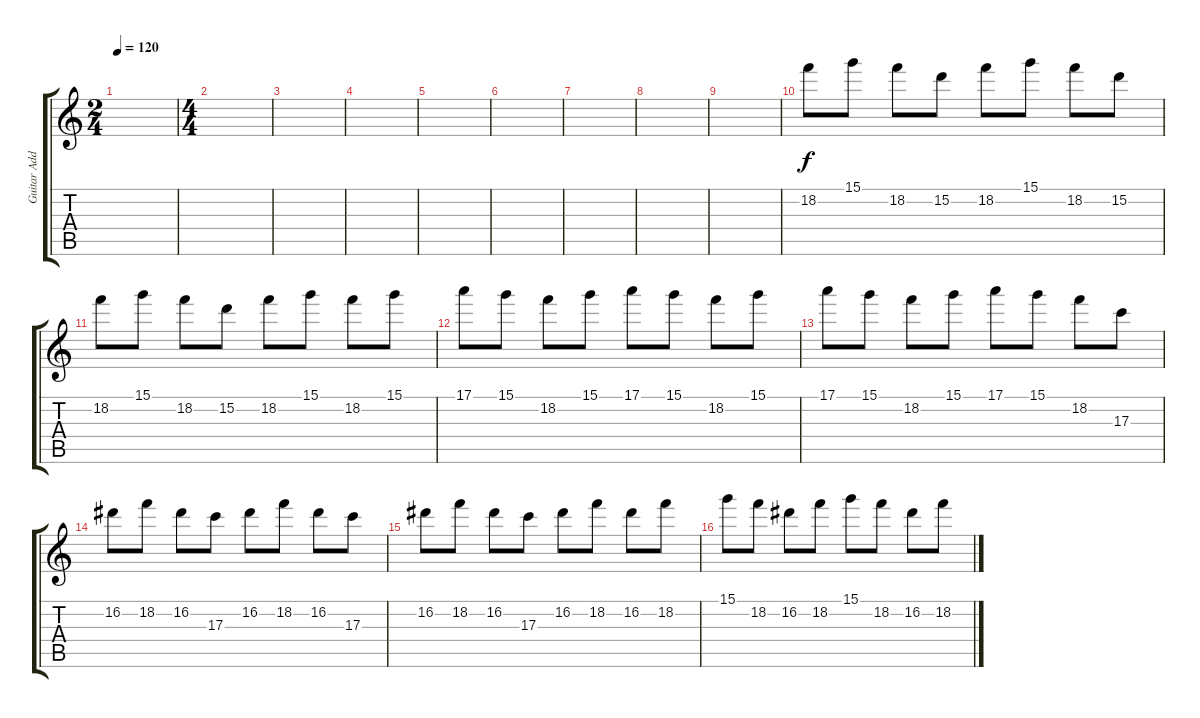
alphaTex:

\track ("Guitar Additional (Kristian Niemainn)" "Guitar Add") {instrument distortionguitar}
\staff {score tabs}
\tuning (E4 B3 G3 D3 A2 E2) {hide}
\ts (2 4)
\tempo 120
\clef g2
\ks c
|
\ts (4 4)
|
|
|
|
|
|
|
|
18.2.8 15.1.8 18.2.8 15.2.8 18.2.8 15.1.8 18.2.8 15.2.8 |
18.2.8 15.1.8 18.2.8 15.2.8 18.2.8 15.1.8 18.2.8 15.1.8 |
17.1.8 15.1.8 18.2.8 15.1.8 17.1.8 15.1.8 18.2.8 15.1.8 |
17.1.8 15.1.8 18.2.8 15.1.8 17.1.8 15.1.8 18.2.8 17.3.8 |
16.2.8 18.2.8 16.2.8 17.3.8 16.2.8 18.2.8 16.2.8 17.3.8 |
16.2.8 18.2.8 16.2.8 17.3.8 16.2.8 18.2.8 16.2.8 18.2.8 |
15.1.8 18.2.8 16.2.8 18.2.8 15.1.8 18.2.8 16.2.8 18.2.8
